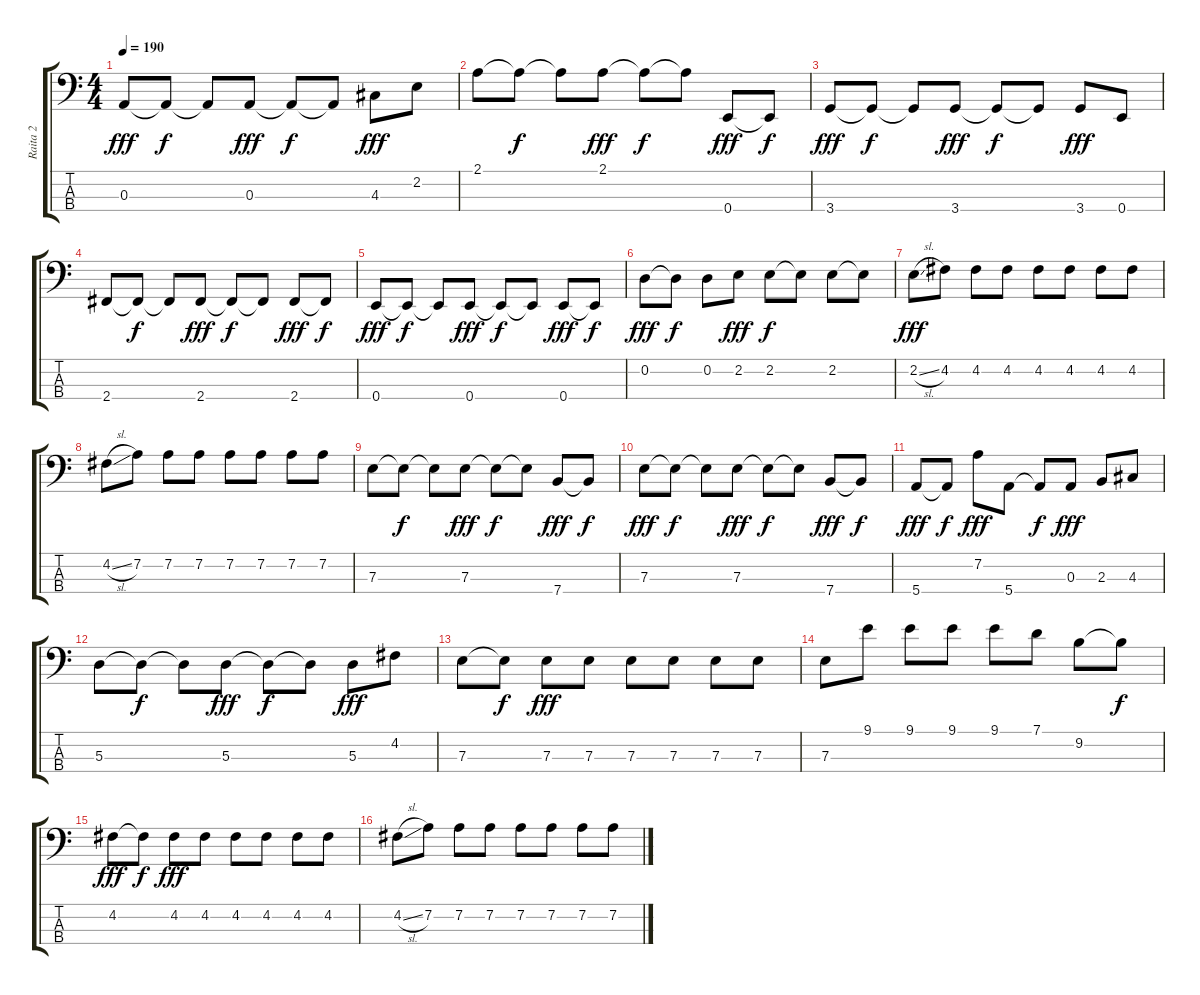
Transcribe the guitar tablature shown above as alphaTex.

\track ("Raita 2" "Raita 2") {instrument electricbassfinger}
\staff {score tabs}
\tuning (G2 D2 A1 E1) {hide}
\ts (4 4)
\tempo 190
\clef f4
\ks c
0.3.8{dy fff} 0.3{t}.8{dy f} 0.3{t}.8 0.3.8{dy fff} 0.3{t}.8{dy f} 0.3{t}.8 4.3.8{dy fff} 2.2.8 |
2.1.8 2.1{t}.8{dy f} 2.1{t}.8 2.1.8{dy fff} 2.1{t}.8{dy f} 2.1{t}.8 0.4.8{dy fff} 0.4{t}.8{dy f} |
3.4.8{dy fff} 3.4{t}.8{dy f} 3.4{t}.8 3.4.8{dy fff} 3.4{t}.8{dy f} 3.4{t}.8 3.4.8{dy fff} 0.4.8 |
2.4.8 2.4{t}.8{dy f} 2.4{t}.8 2.4.8{dy fff} 2.4{t}.8{dy f} 2.4{t}.8 2.4.8{dy fff} 2.4{t}.8{dy f} |
0.4.8{dy fff} 0.4{t}.8{dy f} 0.4{t}.8 0.4.8{dy fff} 0.4{t}.8{dy f} 0.4{t}.8 0.4.8{dy fff} 0.4{t}.8{dy f} |
0.2.8{dy fff} 0.2{t}.8{dy f} 0.2.8 2.2.8{dy fff} 2.2.8{dy f} 2.2{t}.8 2.2.8 2.2{t}.8 |
2.2{sl}.8{dy fff} 4.2.8 4.2.8 4.2.8 4.2.8 4.2.8 4.2.8 4.2.8 |
4.2{sl}.8 7.2.8 7.2.8 7.2.8 7.2.8 7.2.8 7.2.8 7.2.8 |
7.3.8 7.3{t}.8{dy f} 7.3{t}.8 7.3.8{dy fff} 7.3{t}.8{dy f} 7.3{t}.8 7.4.8{dy fff} 7.4{t}.8{dy f} |
7.3.8{dy fff} 7.3{t}.8{dy f} 7.3{t}.8 7.3.8{dy fff} 7.3{t}.8{dy f} 7.3{t}.8 7.4.8{dy fff} 7.4{t}.8{dy f} |
5.4.8{dy fff} 5.4{t}.8{dy f} 7.2.8{dy fff} 5.4.8 5.4{t}.8{dy f} 0.3.8{dy fff} 2.3.8 4.3.8 |
5.3.8 5.3{t}.8{dy f} 5.3{t}.8 5.3.8{dy fff} 5.3{t}.8{dy f} 5.3{t}.8 5.3.8{dy fff} 4.2.8 |
7.3.8 7.3{t}.8{dy f} 7.3.8{dy fff} 7.3.8 7.3.8 7.3.8 7.3.8 7.3.8 |
7.3.8 9.1.8 9.1.8 9.1.8 9.1.8 7.1.8 9.2.8 9.2{t}.8{dy f} |
4.2.8{dy fff} 4.2{t}.8{dy f} 4.2.8{dy fff} 4.2.8 4.2.8 4.2.8 4.2.8 4.2.8 |
4.2{sl}.8 7.2.8 7.2.8 7.2.8 7.2.8 7.2.8 7.2.8 7.2.8
